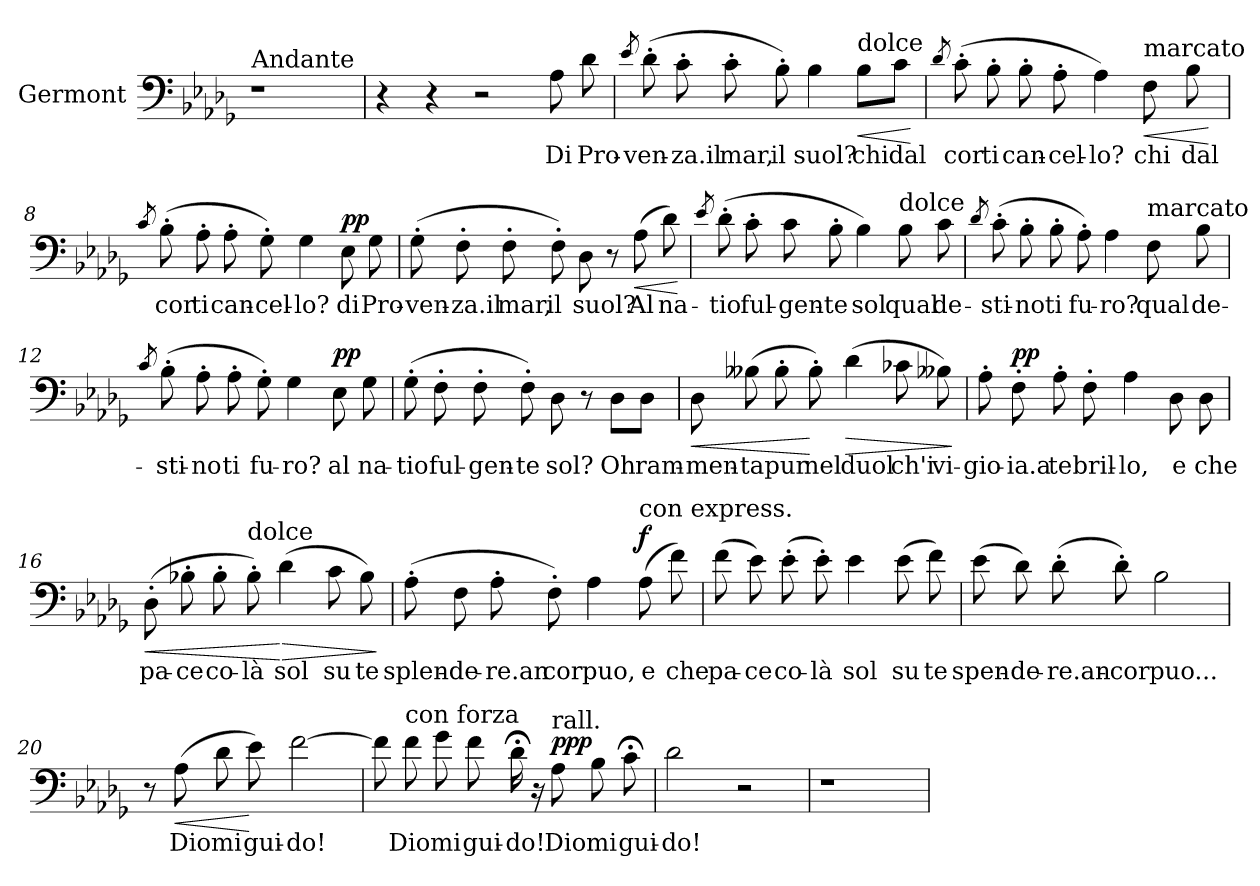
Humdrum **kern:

**kern	**text	**dynam
*part1	*part1	*part1
*staff1	*staff1	*staff1
*I"Germont	*	*
*I'Ge.	*	*
*clefF4	*	*
*k[b-e-a-d-g-]	*	*
*D-:	*	*
=1	=1	=1
!LO:TX:a:t=Andante	!	!
1r	.	.
=2	=2	=2
1r	.	.
=3	=3	=3
1r	.	.
!!LO:LB:g=z
=4	=4	=4
1r	.	.
=5	=5	=5
4r	.	.
4r	.	.
2r	.	.
8A-\	Di	.
8d-\	Pro-	.
=6	=6	=6
8qe-/	.	.
(8d-'\	-ven-	.
8c'\	-za.il	.
8c'\	mar,	.
8B-'\)	il	.
4B-\	suol?	.
!LO:TX:a:t=dolce	!	!
!	!	!LO:HP:b
8B-\L	chi	<
8c\J	dal	.
.	.	[
!!LO:LB:g=z
=7	=7	=7
8qd-/	.	.
(8c'\	cor	.
8B-'\	ti	.
8B-'\	can-	.
8A-'\	-cel-	.
4A-\)	-lo?	.
!LO:TX:a:t=marcato	!	!
!	!	!LO:HP:b
8F\	chi	<
8B-\	dal	.
.	.	[
=8	=8	=8
8qc/	.	.
(8B-'\	cor	.
8A-'\	ti	.
8A-'\	can-	.
8G-'\)	-cel-	.
4G-\	-lo?	.
!	!	!LO:DY:a
8E-\	di	pp
8G-\	Pro-	.
!!LO:PB:g=z
=9	=9	=9
(8G-'\	-ven-	.
8F'\	-za.il	.
8F'\	mar,	.
8F'\)	il	.
8D-\	suol?	.
8r	.	.
!	!	!LO:HP:b
(8A-\	Al	<
8d-\)	na-	.
.	.	[
=10	=10	=10
8qe-/	.	.
(8d-'\	-tio	.
8c'\	ful-	.
8c\	-gen-	.
8B-'\	-te	.
4B-\)	sol	.
!LO:TX:a:t=dolce	!	!
8B-\	qual	.
8c\	de-	.
!!LO:LB:g=z
=11	=11	=11
8qd-/	.	.
(8c'\	-sti-	.
8B-'\	-no	.
8B-'\	ti	.
8A-'\)	fu-	.
4A-\	-ro?	.
!LO:TX:a:t=marcato	!	!
8F\	qual	.
8B-\	de-	.
=12	=12	=12
8qc/	.	.
(8B-'\	-sti-	.
8A-'\	-no	.
8A-'\	ti	.
8G-'\)	fu-	.
4G-\	-ro?	.
!	!	!LO:DY:a
8E-\	al	pp
8G-\	na-	.
!!LO:LB:g=z
=13	=13	=13
(8G-'\	-tio	.
8F'\	ful-	.
8F'\	-gen-	.
8F'\)	-te	.
8D-\	sol?	.
8r	.	.
8D-\L	Oh	.
8D-\J	ram-	.
=14	=14	=14
!	!	!LO:HP:b
8D-\	-men-	<
(8B--X\	-ta	.
8B--'\	pur	.
8B--'\)	nel	[
!	!	!LO:HP:b
(4d-\	duol	>
8c-X\	ch'i	.
8B--X\)	vi-	.
.	.	]
!!LO:LB:g=z
=15	=15	=15
8A-'\	-gio-	.
!	!	!LO:DY:a
8F'\	-ia.a	pp
8A-'\	te	.
8F'\	bril-	.
4A-\	-lo,	.
8D-\	e	.
8D-\	che	.
=16	=16	=16
!	!	!LO:HP:b
(8D-'\	pa-	<
8B-X'\	-ce	.
8B-'\	co-	.
!LO:TX:a:t=dolce	!	!
8B-'\)	-là	.
!	!	!LO:HP:n=1:b
(4d-\	sol	[ >
8c\	su	.
8B-\)	te	.
.	.	]
!!LO:PB:g=z
=17	=17	=17
(8A-'\	splen-	.
8F\	-de-	.
8A-'\	-re.an	.
8F'\)	cor	.
4A-\	puo,	.
!LO:TX:a:t=con express.	!	!
!	!	!LO:DY:a
(8A-\	e	f
8f\)	che	.
=18	=18	=18
(8f\	pa-	.
8e-\)	-ce	.
(8e-'\	co-	.
8e-'\)	-là	.
4e-\	sol	.
(8e-\	su	.
8f\)	te	.
!!LO:LB:g=z
=19	=19	=19
(8e-\	spen-	.
8d-\)	-de-	.
(8d-'\	-re.an-	.
8d-'\)	-cor	.
2B-\	puo...	.
=20	=20	=20
8r	.	.
!	!	!LO:HP:b
(8A-\	Dio	<
8d-\	mi	.
8e-\)	gui-	[
[2f\	-do!	.
!!LO:LB:g=z
=21	=21	=21
8f\]	.	.
!LO:TX:a:t=con forza	!	!
8f\	Dio	.
8g-\	mi	.
8f\	gui-	.
16d-;<\	-do!	.
16r	.	.
!LO:TX:a:t=rall.	!	!
!	!	!LO:DY:a
8A-\	Dio	ppp
8B-\	mi	.
8c;<\	gui-	.
=22	=22	=22
2d-\	-do!	.
2r	.	.
=23	=23	=23
1r	.	.
!!LO:LB:g=z
=24	=24	=24
1r	.	.
=	=	=
*-	*-	*-
